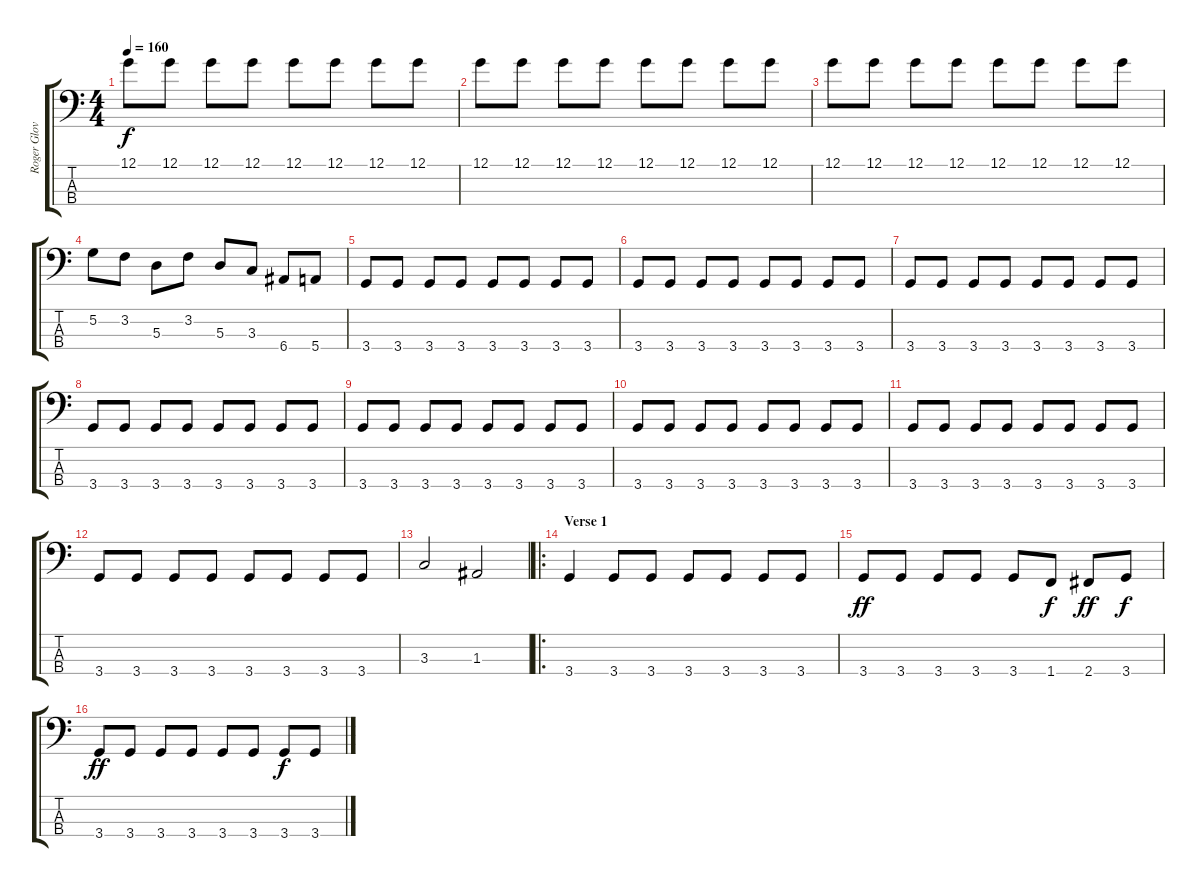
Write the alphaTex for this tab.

\track ("Roger Glover" "Roger Glov") {instrument electricbasspick}
\staff {score tabs}
\tuning (G2 D2 A1 E1) {hide}
\ts (4 4)
\tempo 160
\clef f4
\ks c
12.1.8{dy f} 12.1.8 12.1.8 12.1.8 12.1.8 12.1.8 12.1.8 12.1.8 |
12.1.8 12.1.8 12.1.8 12.1.8 12.1.8 12.1.8 12.1.8 12.1.8 |
12.1.8 12.1.8 12.1.8 12.1.8 12.1.8 12.1.8 12.1.8 12.1.8 |
5.2.8 3.2.8 5.3.8 3.2.8 5.3.8 3.3.8 6.4.8 5.4.8 |
3.4.8 3.4.8 3.4.8 3.4.8 3.4.8 3.4.8 3.4.8 3.4.8 |
3.4.8 3.4.8 3.4.8 3.4.8 3.4.8 3.4.8 3.4.8 3.4.8 |
3.4.8 3.4.8 3.4.8 3.4.8 3.4.8 3.4.8 3.4.8 3.4.8 |
3.4.8 3.4.8 3.4.8 3.4.8 3.4.8 3.4.8 3.4.8 3.4.8 |
3.4.8 3.4.8 3.4.8 3.4.8 3.4.8 3.4.8 3.4.8 3.4.8 |
3.4.8 3.4.8 3.4.8 3.4.8 3.4.8 3.4.8 3.4.8 3.4.8 |
3.4.8 3.4.8 3.4.8 3.4.8 3.4.8 3.4.8 3.4.8 3.4.8 |
3.4.8 3.4.8 3.4.8 3.4.8 3.4.8 3.4.8 3.4.8 3.4.8 |
3.3.2 1.3.2 |
\ro
\section ("" "Verse 1")
3.4.4 3.4.8 3.4.8 3.4.8 3.4.8 3.4.8 3.4.8 |
3.4.8{dy ff} 3.4.8 3.4.8 3.4.8 3.4.8 1.4.8{dy f} 2.4.8{dy ff} 3.4.8{dy f} |
3.4.8{dy ff} 3.4.8 3.4.8 3.4.8 3.4.8 3.4.8 3.4.8{dy f} 3.4.8
